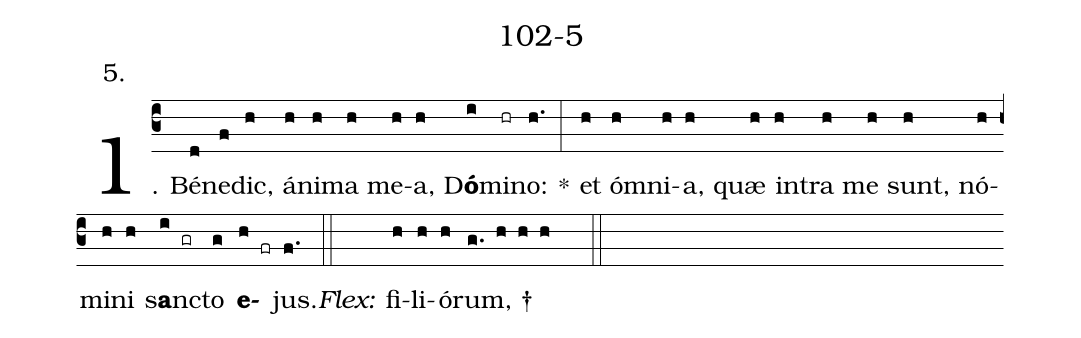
name: 102-5;
annotation: 5.;
%%
(c3)1. Bé(d)ne(f)dic,(h) á(h)ni(h)ma(h) me(h)a,(h) D<b>ó</b>(i)mi(hr)no:(h.) *(:) et(h) óm(h)ni(h)a,(h) quæ(h) in(h)tra(h) me(h) sunt,(h) nó(h)mi(h)ni(h) s<b>a</b>nc(i gr)to(g) <b>e</b>(h fr)jus.(f.) (::)
<i>Flex:</i>()  fi(h)li(h)ó(h)rum, †(g. h h h  ::)
